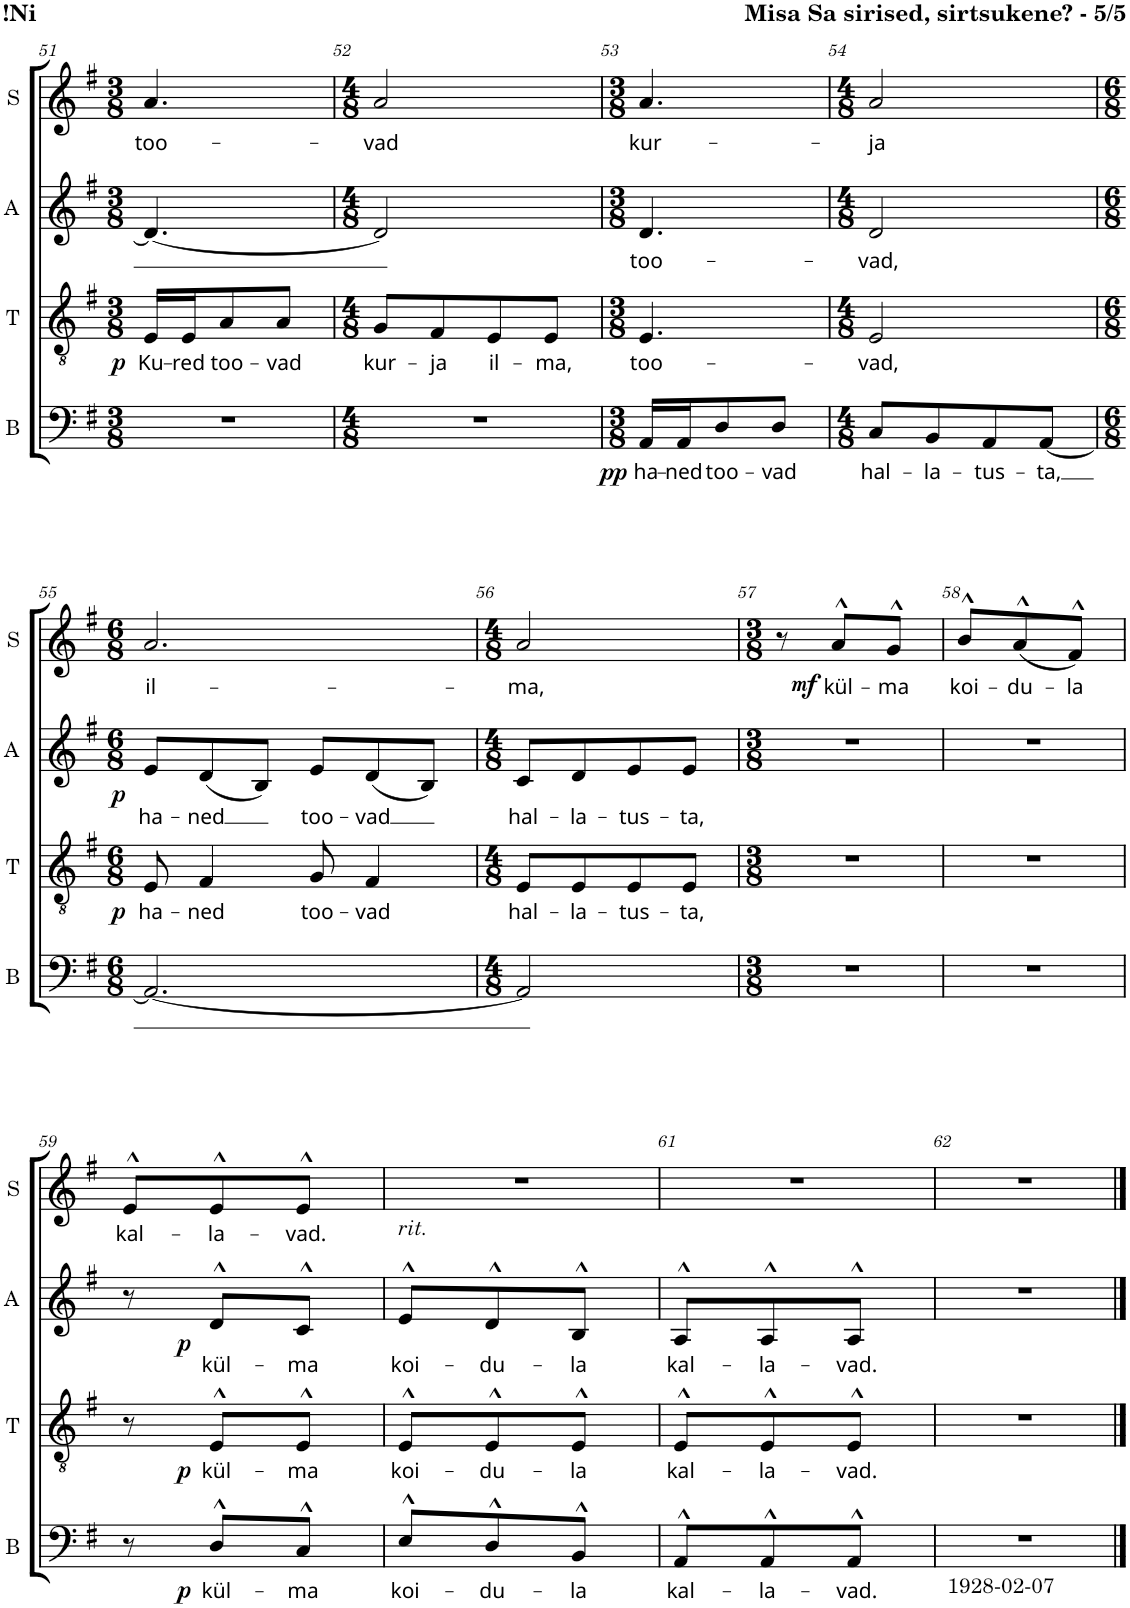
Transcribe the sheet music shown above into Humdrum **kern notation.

**kern	**text	**dynam	**kern	**text	**dynam	**kern	**text	**dynam	**kern	**text	**dynam
*part4	*part4	*part4	*part3	*part3	*part3	*part2	*part2	*part2	*part1	*part1	*part1
*staff4	*staff4	*staff4	*staff3	*staff3	*staff3	*staff2	*staff2	*staff2	*staff1	*staff1	*staff1
*I"Bass	*	*	*I"Tenor	*	*	*I"Alto	*	*	*I"Soprano	*	*
*I'B	*	*	*I'T	*	*	*I'A	*	*	*I'S	*	*
!!LO:PB:g=z
*clefF4	*	*	*clefGv2	*	*	*clefG2	*	*	*clefG2	*	*
*	*	*	*	*	*	*Trd1c2	*	*	*	*	*
*k[f#]	*	*	*k[f#]	*	*	*k[f#]	*	*	*k[f#]	*	*
*M3/8	*	*	*M3/8	*	*	*M3/8	*	*	*M3/8	*	*
=51	=51	=51	=51	=51	=51	=51	=51	=51	=51	=51	=51
!	!	!	!	!LO:LY:b	!LO:DY:b	!	!	!	!	!LO:LY:b	!
4.r	.	.	16E/LL	Ku-	p	4.d/_	.	.	4.a/	too-	.
!	!	!	!	!LO:LY:b	!	!	!	!	!	!	!
.	.	.	16E/J	-red	.	.	.	.	.	.	.
!	!	!	!	!LO:LY:b	!	!	!	!	!	!	!
.	.	.	8A/	too-	.	.	.	.	.	.	.
!	!	!	!	!LO:LY:b	!	!	!	!	!	!	!
.	.	.	8A/J	-vad	.	.	.	.	.	.	.
=52	=52	=52	=52	=52	=52	=52	=52	=52	=52	=52	=52
*M4/8	*	*	*M4/8	*	*	*M4/8	*	*	*M4/8	*	*
!	!	!	!	!LO:LY:b	!	!	!	!	!	!LO:LY:b	!
2r	.	.	8G/L	kur-	.	2d/]	.	.	2a/	-vad	.
!	!	!	!	!LO:LY:b	!	!	!	!	!	!	!
.	.	.	8F#/	-ja	.	.	.	.	.	.	.
!	!	!	!	!LO:LY:b	!	!	!	!	!	!	!
.	.	.	8E/	il-	.	.	.	.	.	.	.
!	!	!	!	!LO:LY:b	!	!	!	!	!	!	!
.	.	.	8E/J	-ma,	.	.	.	.	.	.	.
=53	=53	=53	=53	=53	=53	=53	=53	=53	=53	=53	=53
*M3/8	*	*	*M3/8	*	*	*M3/8	*	*	*M3/8	*	*
!	!LO:LY:b	!LO:DY:b	!	!LO:LY:b	!	!	!LO:LY:b	!	!	!LO:LY:b	!
16AA/LL	ha-	pp	4.E/	too-	.	4.d/	too-	.	4.a/	kur-	.
!	!LO:LY:b	!	!	!	!	!	!	!	!	!	!
16AA/J	-ned	.	.	.	.	.	.	.	.	.	.
!	!LO:LY:b	!	!	!	!	!	!	!	!	!	!
8D/	too-	.	.	.	.	.	.	.	.	.	.
!	!LO:LY:b	!	!	!	!	!	!	!	!	!	!
8D/J	-vad	.	.	.	.	.	.	.	.	.	.
=54	=54	=54	=54	=54	=54	=54	=54	=54	=54	=54	=54
*M4/8	*	*	*M4/8	*	*	*M4/8	*	*	*M4/8	*	*
!	!LO:LY:b	!	!	!LO:LY:b	!	!	!LO:LY:b	!	!	!LO:LY:b	!
8C/L	hal-	.	2E/	-vad,	.	2d/	-vad,	.	2a/	-ja	.
!	!LO:LY:b	!	!	!	!	!	!	!	!	!	!
8BB/	-la-	.	.	.	.	.	.	.	.	.	.
!	!LO:LY:b	!	!	!	!	!	!	!	!	!	!
8AA/	-tus-	.	.	.	.	.	.	.	.	.	.
!	!LO:LY:b	!	!	!	!	!	!	!	!	!	!
[8AA/J	-ta,	.	.	.	.	.	.	.	.	.	.
!!LO:LB:g=z
=55	=55	=55	=55	=55	=55	=55	=55	=55	=55	=55	=55
*M6/8	*	*	*M6/8	*	*	*M6/8	*	*	*M6/8	*	*
!	!	!	!	!LO:LY:b	!LO:DY:b	!	!LO:LY:b	!LO:DY:b	!	!LO:LY:b	!
2.AA/_	.	.	8E/	ha-	p	8e/L	ha-	p	2.a/	il-	.
!	!	!	!	!LO:LY:b	!	!	!LO:LY:b	!	!	!	!
.	.	.	4F#/	-ned	.	(8d/	-ned	.	.	.	.
.	.	.	.	.	.	8B/J)	.	.	.	.	.
!	!	!	!	!LO:LY:b	!	!	!LO:LY:b	!	!	!	!
.	.	.	8G/	too-	.	8e/L	too-	.	.	.	.
!	!	!	!	!LO:LY:b	!	!	!LO:LY:b	!	!	!	!
.	.	.	4F#/	-vad	.	(8d/	-vad	.	.	.	.
.	.	.	.	.	.	8B/J)	.	.	.	.	.
=56	=56	=56	=56	=56	=56	=56	=56	=56	=56	=56	=56
*M4/8	*	*	*M4/8	*	*	*M4/8	*	*	*M4/8	*	*
!	!	!	!	!LO:LY:b	!	!	!LO:LY:b	!	!	!LO:LY:b	!
2AA/]	.	.	8E/L	hal-	.	8c/L	hal-	.	2a/	-ma,	.
!	!	!	!	!LO:LY:b	!	!	!LO:LY:b	!	!	!	!
.	.	.	8E/	-la-	.	8d/	-la-	.	.	.	.
!	!	!	!	!LO:LY:b	!	!	!LO:LY:b	!	!	!	!
.	.	.	8E/	-tus-	.	8e/	-tus-	.	.	.	.
!	!	!	!	!LO:LY:b	!	!	!LO:LY:b	!	!	!	!
.	.	.	8E/J	-ta,	.	8e/J	-ta,	.	.	.	.
=57	=57	=57	=57	=57	=57	=57	=57	=57	=57	=57	=57
*M3/8	*	*	*M3/8	*	*	*M3/8	*	*	*M3/8	*	*
4.r	.	.	4.r	.	.	4.r	.	.	8r	.	.
!	!	!	!	!	!	!	!	!	!	!LO:LY:b	!LO:DY:b
.	.	.	.	.	.	.	.	.	8a^^/L	kül-	mf
!	!	!	!	!	!	!	!	!	!	!LO:LY:b	!
.	.	.	.	.	.	.	.	.	8g^^/J	-ma	.
=58	=58	=58	=58	=58	=58	=58	=58	=58	=58	=58	=58
!	!	!	!	!	!	!	!	!	!	!LO:LY:b	!
4.r	.	.	4.r	.	.	4.r	.	.	8b^^/L	koi-	.
!	!	!	!	!	!	!	!	!	!	!LO:LY:b	!
.	.	.	.	.	.	.	.	.	(8a^^/	-du-	.
!	!	!	!	!	!	!	!	!	!	!LO:LY:b	!
.	.	.	.	.	.	.	.	.	8f#^^/J)	-la	.
!!LO:LB:g=z
=59	=59	=59	=59	=59	=59	=59	=59	=59	=59	=59	=59
!	!	!	!	!	!	!	!	!	!	!LO:LY:b	!
8r	.	.	8r	.	.	8r	.	.	8e^^/L	kal-	.
!	!LO:LY:b	!LO:DY:b	!	!LO:LY:b	!LO:DY:b	!	!LO:LY:b	!LO:DY:b	!	!LO:LY:b	!
8D^^/L	kül-	p	8E^^/L	kül-	p	8d^^/L	kül-	p	8e^^/	-la-	.
!	!LO:LY:b	!	!	!LO:LY:b	!	!	!LO:LY:b	!	!	!LO:LY:b	!
8C^^/J	-ma	.	8E^^/J	-ma	.	8c^^/J	-ma	.	8e^^/J	-vad.	.
=60	=60	=60	=60	=60	=60	=60	=60	=60	=60	=60	=60
!	!	!	!	!	!	!	!	!	!LO:TX:b:i:t=rit.	!	!
!	!LO:LY:b	!	!	!LO:LY:b	!	!	!LO:LY:b	!	!	!	!
8E^^/L	koi-	.	8E^^/L	koi-	.	8e^^/L	koi-	.	4.r	.	.
!	!LO:LY:b	!	!	!LO:LY:b	!	!	!LO:LY:b	!	!	!	!
8D^^/	-du-	.	8E^^/	-du-	.	8d^^/	-du-	.	.	.	.
!	!LO:LY:b	!	!	!LO:LY:b	!	!	!LO:LY:b	!	!	!	!
8BB^^/J	-la	.	8E^^/J	-la	.	8B^^/J	-la	.	.	.	.
=61	=61	=61	=61	=61	=61	=61	=61	=61	=61	=61	=61
!	!LO:LY:b	!	!	!LO:LY:b	!	!	!LO:LY:b	!	!	!	!
8AA^^/L	kal-	.	8E^^/L	kal-	.	8A^^/L	kal-	.	4.r	.	.
!	!LO:LY:b	!	!	!LO:LY:b	!	!	!LO:LY:b	!	!	!	!
8AA^^/	-la-	.	8E^^/	-la-	.	8A^^/	-la-	.	.	.	.
!	!LO:LY:b	!	!	!LO:LY:b	!	!	!LO:LY:b	!	!	!	!
8AA^^/J	-vad.	.	8E^^/J	-vad.	.	8A^^/J	-vad.	.	.	.	.
=62	=62	=62	=62	=62	=62	=62	=62	=62	=62	=62	=62
!LO:TX:b:t=1928-02-07	!	!	!	!	!	!	!	!	!	!	!
4.r	.	.	4.r	.	.	4.r	.	.	4.r	.	.
==	==	==	==	==	==	==	==	==	==	==	==
*-	*-	*-	*-	*-	*-	*-	*-	*-	*-	*-	*-
